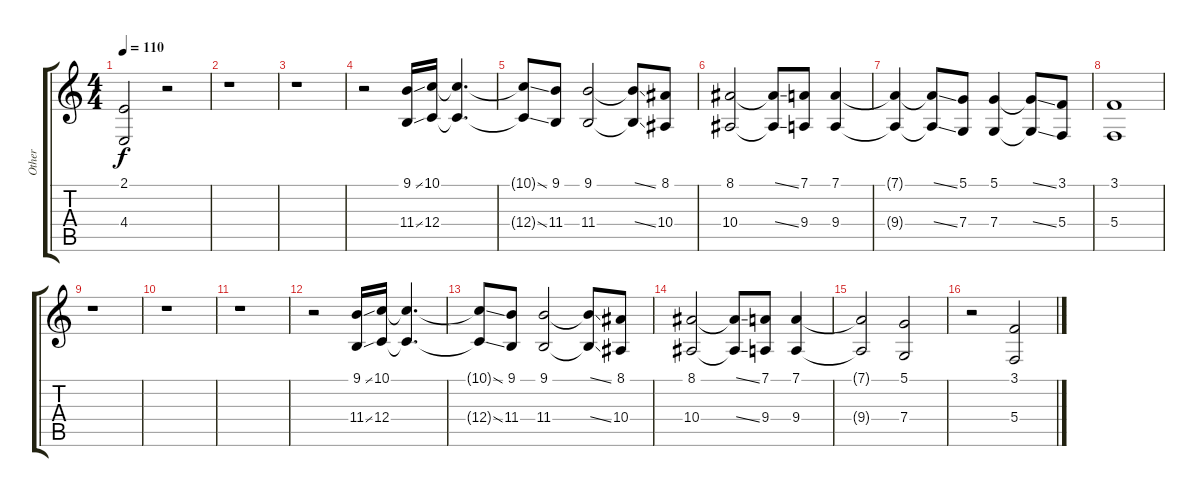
\track ("Other" "Other") {instrument electricpiano2}
\staff {score tabs}
\tuning (D4 A3 F3 C3 G2 C2) {hide}
\ts (4 4)
\tempo 110
\clef g2
\ks c
(2.1{t} 4.4{t}).2{dy f} r.2 |
r.1 |
r.1 |
r.2 (9.1{ss} 11.4{ss}).16 (10.1 12.4).16 (10.1{t} 12.4{t}).4{d} |
(10.1{ss t} 12.4{ss t}).8 (9.1 11.4).8 (9.1 11.4).2 (9.1{ss t} 11.4{ss t}).8 (8.1 10.4).8 |
(8.1 10.4).2 (8.1{ss t} 10.4{ss t}).8 (7.1 9.4).8 (7.1 9.4).4 |
(7.1{t} 9.4{t}).4 (7.1{ss t} 9.4{ss t}).8 (5.1 7.4).8 (5.1 7.4).4 (5.1{ss t} 7.4{ss t}).8 (3.1 5.4).8 |
(3.1 5.4).1 |
r.1 |
r.1 |
r.1 |
r.2 (9.1{ss} 11.4{ss}).16 (10.1 12.4).16 (10.1{t} 12.4{t}).4{d} |
(10.1{ss t} 12.4{ss t}).8 (9.1 11.4).8 (9.1 11.4).2 (9.1{ss t} 11.4{ss t}).8 (8.1 10.4).8 |
(8.1 10.4).2 (8.1{ss t} 10.4{ss t}).8 (7.1 9.4).8 (7.1 9.4).4 |
(7.1{t} 9.4{t}).2 (5.1 7.4).2 |
r.2 (3.1 5.4).2
